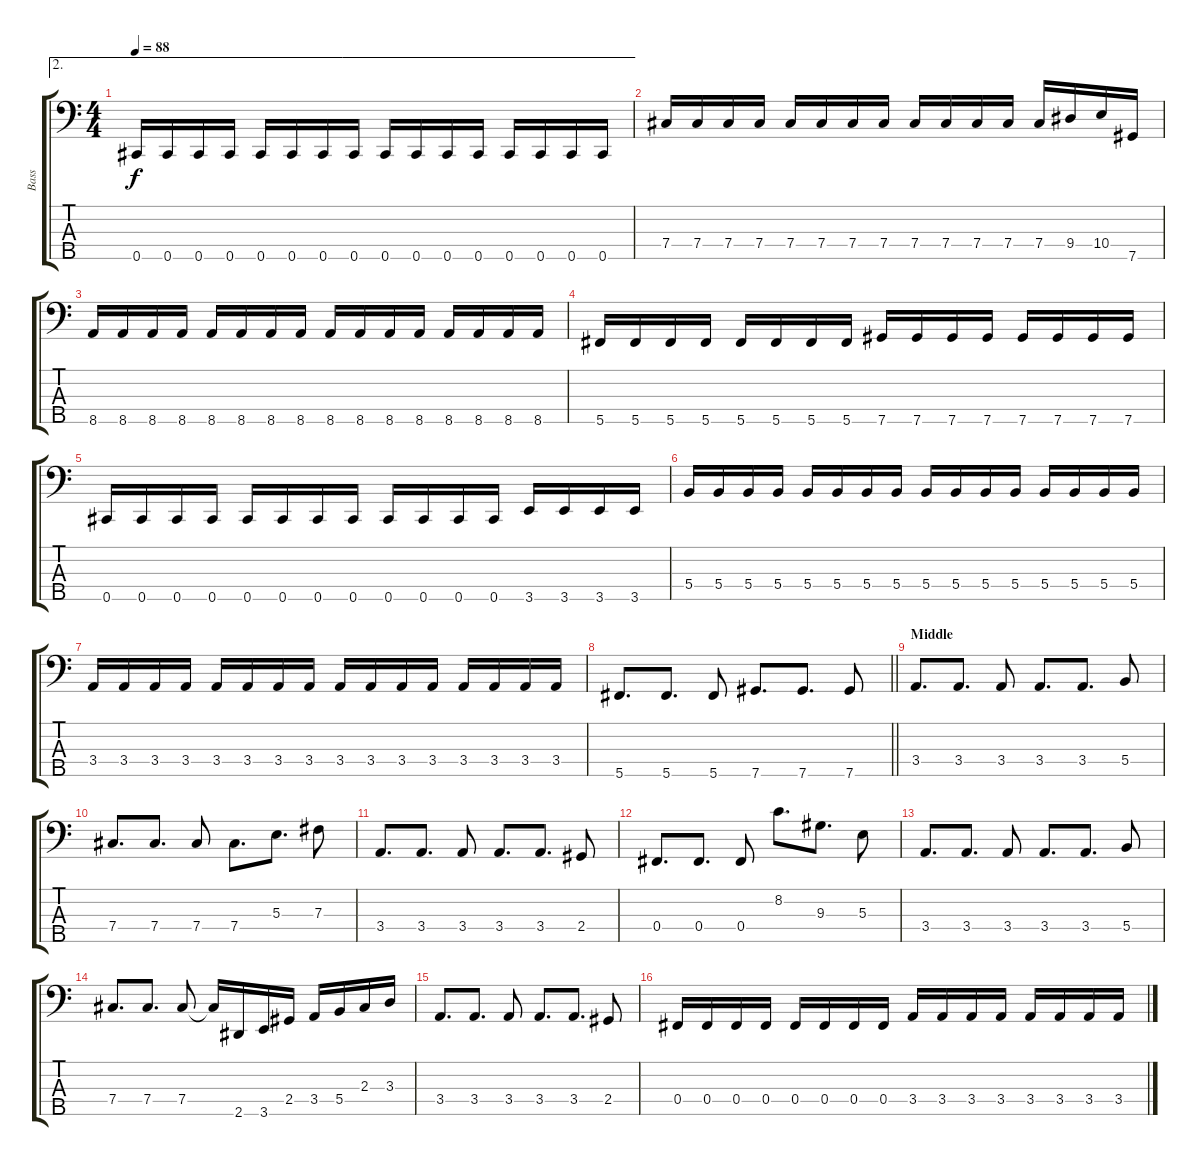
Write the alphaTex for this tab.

\track ("Bass" "Bass") {instrument electricbassfinger}
\staff {score tabs}
\tuning (A2 E2 B1 Gb1 Db1) {hide}
\ae 2
\ts (4 4)
\tempo 88
\clef f4
\ks c
0.5.16{dy f} 0.5.16 0.5.16 0.5.16 0.5.16 0.5.16 0.5.16 0.5.16 0.5.16 0.5.16 0.5.16 0.5.16 0.5.16 0.5.16 0.5.16 0.5.16 |
7.4.16 7.4.16 7.4.16 7.4.16 7.4.16 7.4.16 7.4.16 7.4.16 7.4.16 7.4.16 7.4.16 7.4.16 7.4.16 9.4.16 10.4.16 7.5.16 |
8.5.16 8.5.16 8.5.16 8.5.16 8.5.16 8.5.16 8.5.16 8.5.16 8.5.16 8.5.16 8.5.16 8.5.16 8.5.16 8.5.16 8.5.16 8.5.16 |
5.5.16 5.5.16 5.5.16 5.5.16 5.5.16 5.5.16 5.5.16 5.5.16 7.5.16 7.5.16 7.5.16 7.5.16 7.5.16 7.5.16 7.5.16 7.5.16 |
0.5.16 0.5.16 0.5.16 0.5.16 0.5.16 0.5.16 0.5.16 0.5.16 0.5.16 0.5.16 0.5.16 0.5.16 3.5.16 3.5.16 3.5.16 3.5.16 |
5.4.16 5.4.16 5.4.16 5.4.16 5.4.16 5.4.16 5.4.16 5.4.16 5.4.16 5.4.16 5.4.16 5.4.16 5.4.16 5.4.16 5.4.16 5.4.16 |
3.4.16 3.4.16 3.4.16 3.4.16 3.4.16 3.4.16 3.4.16 3.4.16 3.4.16 3.4.16 3.4.16 3.4.16 3.4.16 3.4.16 3.4.16 3.4.16 |
\barLineRight lightlight
5.5.8{d} 5.5.8{d} 5.5.8 7.5.8{d} 7.5.8{d} 7.5.8 |
\section ("" "Middle")
3.4.8{d} 3.4.8{d} 3.4.8 3.4.8{d} 3.4.8{d} 5.4.8 |
7.4.8{d} 7.4.8{d} 7.4.8 7.4.8{d} 5.3.8{d} 7.3.8 |
3.4.8{d} 3.4.8{d} 3.4.8 3.4.8{d} 3.4.8{d} 2.4.8 |
0.4.8{d} 0.4.8{d} 0.4.8 8.2.8{d} 9.3.8{d} 5.3.8 |
3.4.8{d} 3.4.8{d} 3.4.8 3.4.8{d} 3.4.8{d} 5.4.8 |
7.4.8{d} 7.4.8{d} 7.4.8 7.4{t}.16 2.5.16 3.5.16 2.4.16 3.4.16 5.4.16 2.3.16 3.3.16 |
3.4.8{d} 3.4.8{d} 3.4.8 3.4.8{d} 3.4.8{d} 2.4.8 |
0.4.16 0.4.16 0.4.16 0.4.16 0.4.16 0.4.16 0.4.16 0.4.16 3.4.16 3.4.16 3.4.16 3.4.16 3.4.16 3.4.16 3.4.16 3.4.16
